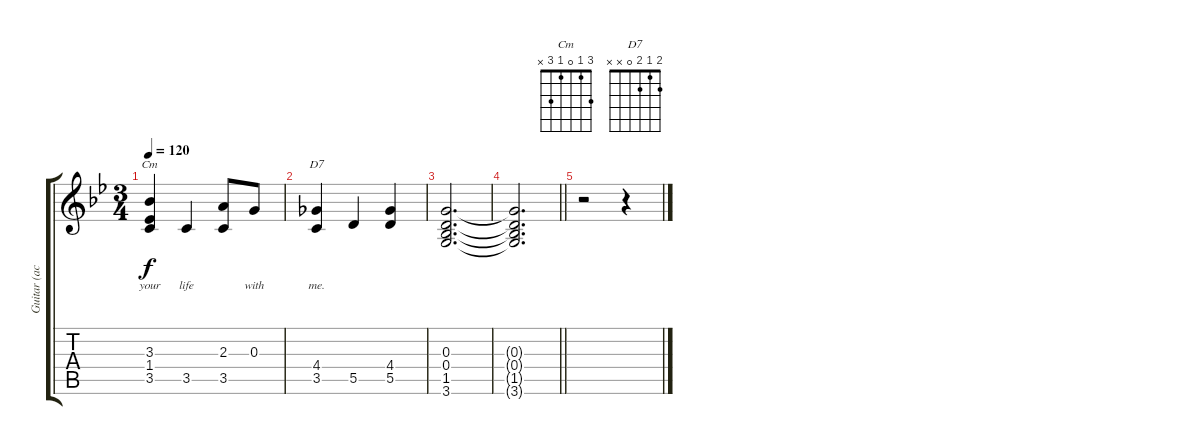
\track ("Guitar (acoustic)" "Guitar (ac") {instrument acousticguitarnylon}
\staff {score tabs}
\tuning (E4 B3 G3 D3 A2 E2) {hide}
\chord ("Cm" 3 1 0 1 3 x)
\chord ("D7" 2 1 2 0 x x)
\ts (3 4)
\tempo 120
\clef g2
\ks bb
(3.3 1.4 3.5).4{ch "Cm" lyrics (0 "your") lyrics (1 "") lyrics (2 "") lyrics (3 "") lyrics (4 "") dy f} 3.5.4{lyrics (0 "life") lyrics (1 "") lyrics (2 "") lyrics (3 "") lyrics (4 "")} (2.3 3.5).8{lyrics (0 "") lyrics (1 "") lyrics (2 "") lyrics (3 "") lyrics (4 "")} 0.3.8{lyrics (0 "with") lyrics (1 "") lyrics (2 "") lyrics (3 "") lyrics (4 "")} |
(4.4 3.5).4{ch "D7" lyrics (0 "me.") lyrics (1 "") lyrics (2 "") lyrics (3 "") lyrics (4 "")} 5.5.4 (4.4 5.5).4 |
(0.3 0.4 1.5 3.6).2{d} |
\barLineRight lightlight
(0.3{t} 0.4{t} 1.5{t} 3.6{t}).2{d} |
r.2 r.4
